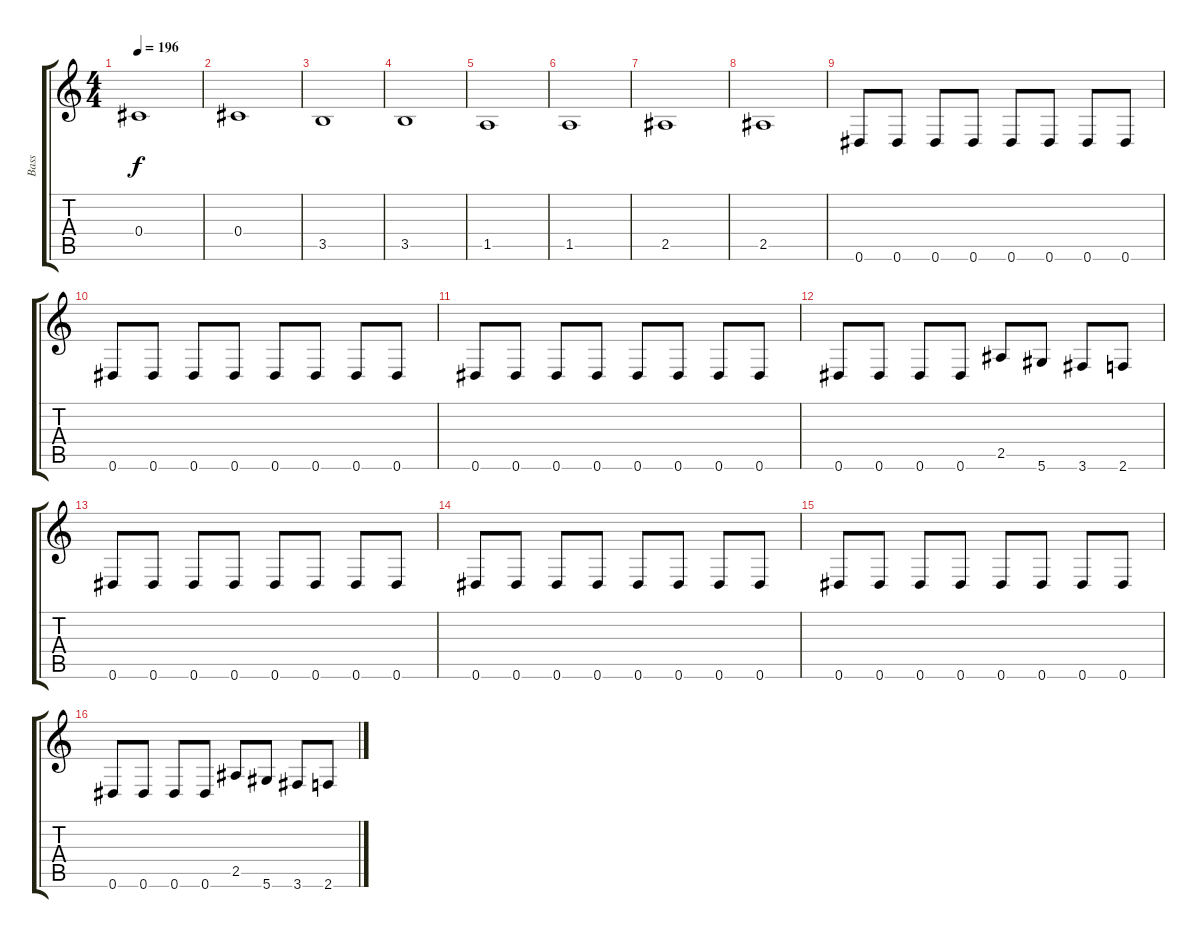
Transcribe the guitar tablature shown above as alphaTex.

\track ("Bass" "Bass") {instrument electricbasspick}
\staff {score tabs}
\tuning (Eb4 Bb3 Gb3 Db3 Ab2 Eb2) {hide}
\ts (4 4)
\tempo 196
\clef g2
\ks c
0.4.1{dy f} |
0.4.1 |
3.5.1 |
3.5.1 |
1.5.1 |
1.5.1 |
2.5.1 |
2.5.1 |
0.6.8 0.6.8 0.6.8 0.6.8 0.6.8 0.6.8 0.6.8 0.6.8 |
0.6.8 0.6.8 0.6.8 0.6.8 0.6.8 0.6.8 0.6.8 0.6.8 |
0.6.8 0.6.8 0.6.8 0.6.8 0.6.8 0.6.8 0.6.8 0.6.8 |
0.6.8 0.6.8 0.6.8 0.6.8 2.5.8 5.6.8 3.6.8 2.6.8 |
0.6.8 0.6.8 0.6.8 0.6.8 0.6.8 0.6.8 0.6.8 0.6.8 |
0.6.8 0.6.8 0.6.8 0.6.8 0.6.8 0.6.8 0.6.8 0.6.8 |
0.6.8 0.6.8 0.6.8 0.6.8 0.6.8 0.6.8 0.6.8 0.6.8 |
0.6.8 0.6.8 0.6.8 0.6.8 2.5.8 5.6.8 3.6.8 2.6.8
